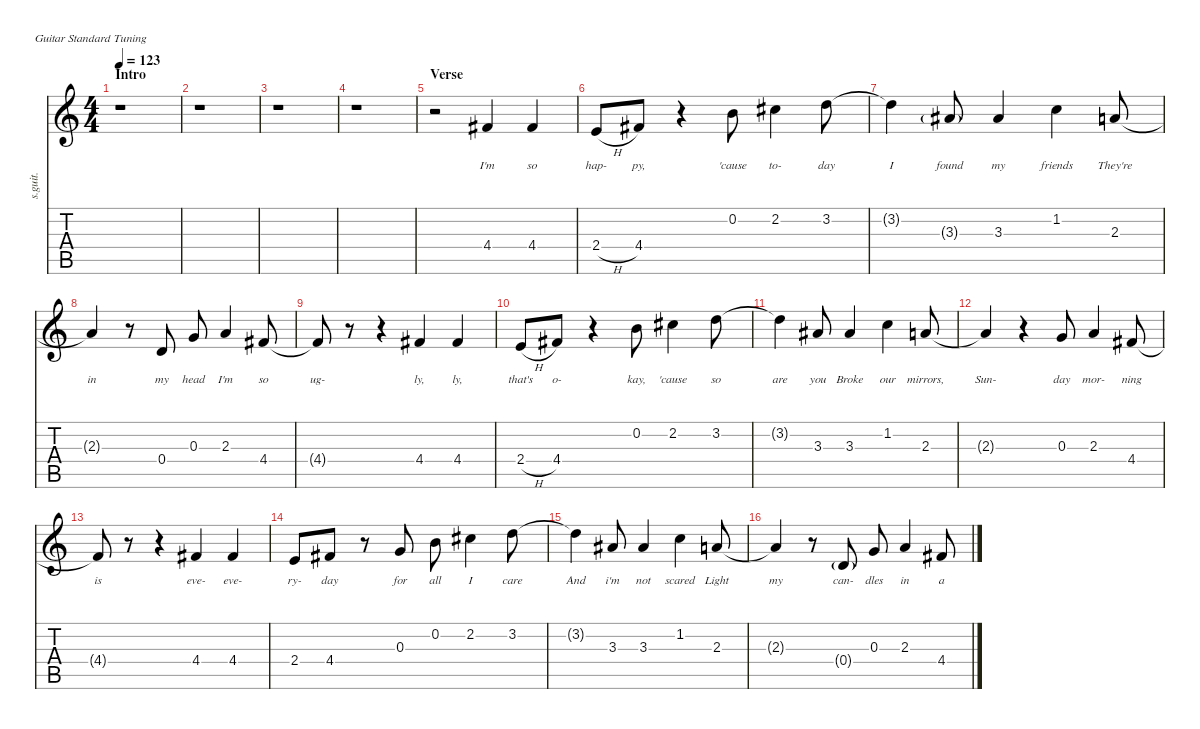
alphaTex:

\defaultSystemsLayout 4
\hideDynamics
\bracketExtendMode nobrackets
\track ("Kurt Cobain - Vocals" "s.guit.") {instrument oboe}
\staff {score tabs}
\tuning (E4 B3 G3 D3 A2 E2)
\displaytranspose 12
\ts (4 4)
\beaming (8 2 2 2 2)
\section ("" "Intro")
\tempo 123
\clef g2
\ks c
r.1{dy f instrument oboe} |
r.1 |
r.1 |
r.1 |
\section ("" "Verse")
r.2 4.4{acc #}.4{lyrics (0 "I'm") lyrics (1 "") lyrics (2 "") lyrics (3 "") lyrics (4 "")} 4.4{acc #}.4{lyrics (0 "so") lyrics (1 "") lyrics (2 "") lyrics (3 "") lyrics (4 "")} |
2.4{h}.8{lyrics (0 "hap-") lyrics (1 "") lyrics (2 "") lyrics (3 "") lyrics (4 "")} 4.4{acc #}.8{lyrics (0 "py,") lyrics (1 "") lyrics (2 "") lyrics (3 "") lyrics (4 "")} r.4 0.2.8{lyrics (0 "'cause") lyrics (1 "") lyrics (2 "") lyrics (3 "") lyrics (4 "")} 2.2{acc #}.4{lyrics (0 "to-") lyrics (1 "") lyrics (2 "") lyrics (3 "") lyrics (4 "")} 3.2.8{lyrics (0 "day") lyrics (1 "") lyrics (2 "") lyrics (3 "") lyrics (4 "")} |
3.2{t}.4{lyrics (0 "I") lyrics (1 "") lyrics (2 "") lyrics (3 "") lyrics (4 "")} 3.3{g acc #}.8{lyrics (0 "found") lyrics (1 "") lyrics (2 "") lyrics (3 "") lyrics (4 "") dy fff} 3.3{acc #}.4{lyrics (0 "my") lyrics (1 "") lyrics (2 "") lyrics (3 "") lyrics (4 "") dy f} 1.2.4{lyrics (0 "friends") lyrics (1 "") lyrics (2 "") lyrics (3 "") lyrics (4 "")} 2.3.8{lyrics (0 "They're") lyrics (1 "") lyrics (2 "") lyrics (3 "") lyrics (4 "")} |
2.3{t}.4{lyrics (0 "in") lyrics (1 "") lyrics (2 "") lyrics (3 "") lyrics (4 "")} r.8 0.4.8{lyrics (0 "my") lyrics (1 "") lyrics (2 "") lyrics (3 "") lyrics (4 "")} 0.3.8{lyrics (0 "head") lyrics (1 "") lyrics (2 "") lyrics (3 "") lyrics (4 "")} 2.3.4{lyrics (0 "I'm") lyrics (1 "") lyrics (2 "") lyrics (3 "") lyrics (4 "")} 4.4{acc #}.8{lyrics (0 "so") lyrics (1 "") lyrics (2 "") lyrics (3 "") lyrics (4 "")} |
4.4{t acc #}.8{lyrics (0 "ug-") lyrics (1 "") lyrics (2 "") lyrics (3 "") lyrics (4 "")} r.8 r.4 4.4{acc #}.4{lyrics (0 "ly,") lyrics (1 "") lyrics (2 "") lyrics (3 "") lyrics (4 "")} 4.4{acc #}.4{lyrics (0 "ly,") lyrics (1 "") lyrics (2 "") lyrics (3 "") lyrics (4 "")} |
2.4{h}.8{lyrics (0 "that's") lyrics (1 "") lyrics (2 "") lyrics (3 "") lyrics (4 "")} 4.4{acc #}.8{lyrics (0 "o-") lyrics (1 "") lyrics (2 "") lyrics (3 "") lyrics (4 "")} r.4 0.2.8{lyrics (0 "kay,") lyrics (1 "") lyrics (2 "") lyrics (3 "") lyrics (4 "")} 2.2{acc #}.4{lyrics (0 "'cause") lyrics (1 "") lyrics (2 "") lyrics (3 "") lyrics (4 "")} 3.2.8{lyrics (0 "so") lyrics (1 "") lyrics (2 "") lyrics (3 "") lyrics (4 "")} |
3.2{t}.4{lyrics (0 "are") lyrics (1 "") lyrics (2 "") lyrics (3 "") lyrics (4 "")} 3.3{acc #}.8{lyrics (0 "you") lyrics (1 "") lyrics (2 "") lyrics (3 "") lyrics (4 "")} 3.3{acc #}.4{lyrics (0 "Broke") lyrics (1 "") lyrics (2 "") lyrics (3 "") lyrics (4 "")} 1.2.4{lyrics (0 "our") lyrics (1 "") lyrics (2 "") lyrics (3 "") lyrics (4 "")} 2.3.8{lyrics (0 "mirrors,") lyrics (1 "") lyrics (2 "") lyrics (3 "") lyrics (4 "")} |
2.3{t}.4{lyrics (0 "Sun-") lyrics (1 "") lyrics (2 "") lyrics (3 "") lyrics (4 "")} r.4 0.3.8{lyrics (0 "day") lyrics (1 "") lyrics (2 "") lyrics (3 "") lyrics (4 "")} 2.3.4{lyrics (0 "mor-") lyrics (1 "") lyrics (2 "") lyrics (3 "") lyrics (4 "")} 4.4{acc #}.8{lyrics (0 "ning") lyrics (1 "") lyrics (2 "") lyrics (3 "") lyrics (4 "")} |
4.4{t acc #}.8{lyrics (0 "is") lyrics (1 "") lyrics (2 "") lyrics (3 "") lyrics (4 "")} r.8 r.4 4.4{acc #}.4{lyrics (0 "eve-") lyrics (1 "") lyrics (2 "") lyrics (3 "") lyrics (4 "")} 4.4{acc #}.4{lyrics (0 "eve-") lyrics (1 "") lyrics (2 "") lyrics (3 "") lyrics (4 "")} |
2.4.8{lyrics (0 "ry-") lyrics (1 "") lyrics (2 "") lyrics (3 "") lyrics (4 "")} 4.4{acc #}.8{lyrics (0 "day") lyrics (1 "") lyrics (2 "") lyrics (3 "") lyrics (4 "")} r.8 0.3.8{lyrics (0 "for") lyrics (1 "") lyrics (2 "") lyrics (3 "") lyrics (4 "")} 0.2.8{lyrics (0 "all") lyrics (1 "") lyrics (2 "") lyrics (3 "") lyrics (4 "")} 2.2{acc #}.4{lyrics (0 "I") lyrics (1 "") lyrics (2 "") lyrics (3 "") lyrics (4 "")} 3.2.8{lyrics (0 "care") lyrics (1 "") lyrics (2 "") lyrics (3 "") lyrics (4 "")} |
3.2{t}.4{lyrics (0 "And") lyrics (1 "") lyrics (2 "") lyrics (3 "") lyrics (4 "")} 3.3{acc #}.8{lyrics (0 "i'm") lyrics (1 "") lyrics (2 "") lyrics (3 "") lyrics (4 "")} 3.3{acc #}.4{lyrics (0 "not") lyrics (1 "") lyrics (2 "") lyrics (3 "") lyrics (4 "")} 1.2.4{lyrics (0 "scared") lyrics (1 "") lyrics (2 "") lyrics (3 "") lyrics (4 "")} 2.3.8{lyrics (0 "Light") lyrics (1 "") lyrics (2 "") lyrics (3 "") lyrics (4 "")} |
2.3{t}.4{lyrics (0 "my") lyrics (1 "") lyrics (2 "") lyrics (3 "") lyrics (4 "")} r.8 0.4{g}.8{lyrics (0 "can-") lyrics (1 "") lyrics (2 "") lyrics (3 "") lyrics (4 "") dy fff} 0.3.8{lyrics (0 "dles") lyrics (1 "") lyrics (2 "") lyrics (3 "") lyrics (4 "") dy f} 2.3.4{lyrics (0 "in") lyrics (1 "") lyrics (2 "") lyrics (3 "") lyrics (4 "")} 4.4{acc #}.8{lyrics (0 "a") lyrics (1 "") lyrics (2 "") lyrics (3 "") lyrics (4 "")}
